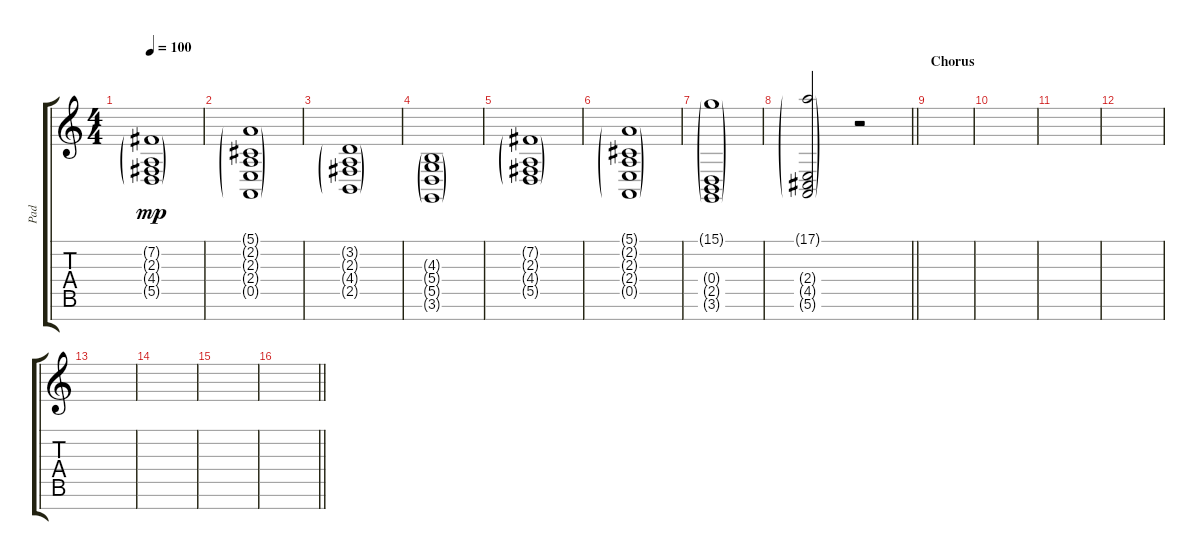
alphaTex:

\track ("Pad" "Pad") {instrument stringensemble1}
\staff {score tabs}
\tuning (E4 B3 G3 D3 A2 E2 B1) {hide}
\ts (4 4)
\tempo 100
\clef g2
\ks c
(7.2{g} 2.3{g} 4.4{g} 5.5{g}).1{dy mp} |
(5.1{g} 2.2{g} 2.3{g} 2.4{g} 0.5{g}).1 |
(3.2{g} 2.3{g} 4.4{g} 2.5{g}).1 |
(4.3{g} 5.4{g} 5.5{g} 3.6{g}).1 |
(7.2{g} 2.3{g} 4.4{g} 5.5{g}).1 |
(5.1{g} 2.2{g} 2.3{g} 2.4{g} 0.5{g}).1 |
(15.1{g} 0.4{g} 2.5{g} 3.6{g}).1 |
\barLineRight lightlight
(17.1{g} 2.4{g} 4.5{g} 5.6{g}).2 r.2 |
\section ("" "Chorus")
|
|
|
|
|
|
|
\barLineRight lightlight
